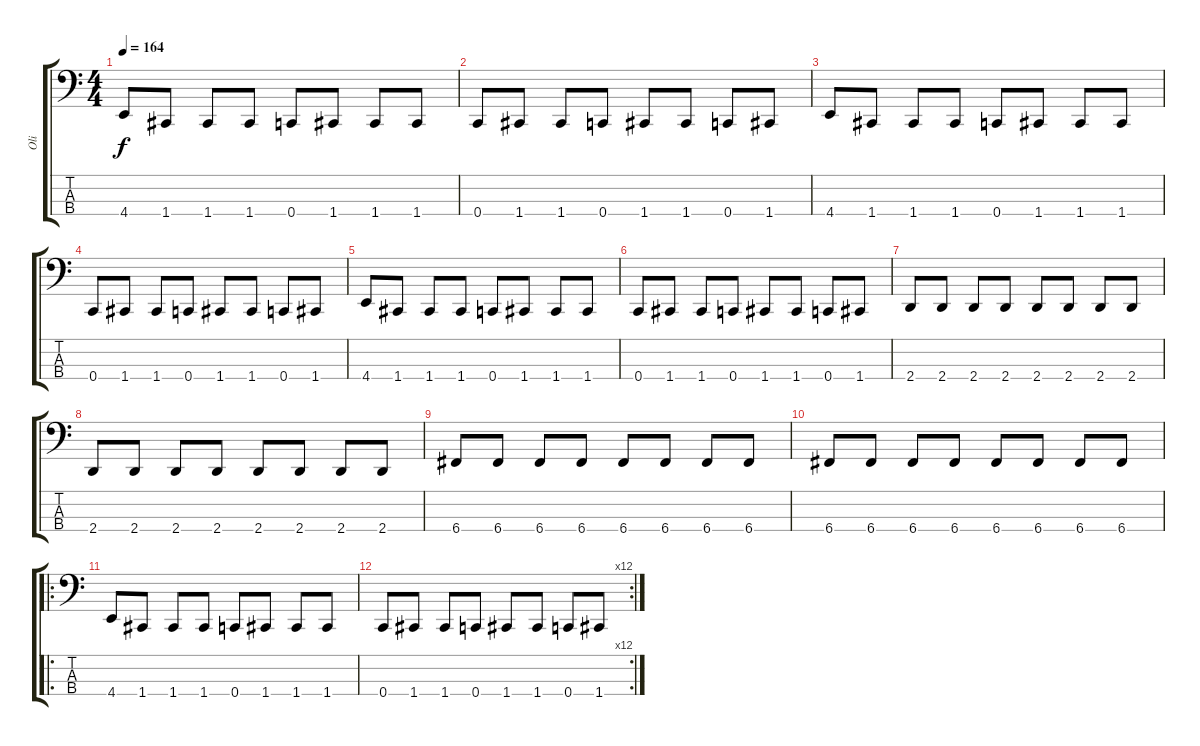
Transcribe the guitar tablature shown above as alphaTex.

\track ("Oli" "Oli") {instrument electricbassfinger}
\staff {score tabs}
\tuning (F2 C2 G1 C1) {hide}
\ts (4 4)
\tempo 164
\clef f4
\ks c
4.4.8{dy f} 1.4.8 1.4.8 1.4.8 0.4.8 1.4.8 1.4.8 1.4.8 |
0.4.8 1.4.8 1.4.8 0.4.8 1.4.8 1.4.8 0.4.8 1.4.8 |
4.4.8 1.4.8 1.4.8 1.4.8 0.4.8 1.4.8 1.4.8 1.4.8 |
0.4.8 1.4.8 1.4.8 0.4.8 1.4.8 1.4.8 0.4.8 1.4.8 |
4.4.8 1.4.8 1.4.8 1.4.8 0.4.8 1.4.8 1.4.8 1.4.8 |
0.4.8 1.4.8 1.4.8 0.4.8 1.4.8 1.4.8 0.4.8 1.4.8 |
2.4.8 2.4.8 2.4.8 2.4.8 2.4.8 2.4.8 2.4.8 2.4.8 |
2.4.8 2.4.8 2.4.8 2.4.8 2.4.8 2.4.8 2.4.8 2.4.8 |
6.4.8 6.4.8 6.4.8 6.4.8 6.4.8 6.4.8 6.4.8 6.4.8 |
6.4.8 6.4.8 6.4.8 6.4.8 6.4.8 6.4.8 6.4.8 6.4.8 |
\ro
4.4.8 1.4.8 1.4.8 1.4.8 0.4.8 1.4.8 1.4.8 1.4.8 |
\rc 12
0.4.8 1.4.8 1.4.8 0.4.8 1.4.8 1.4.8 0.4.8 1.4.8
